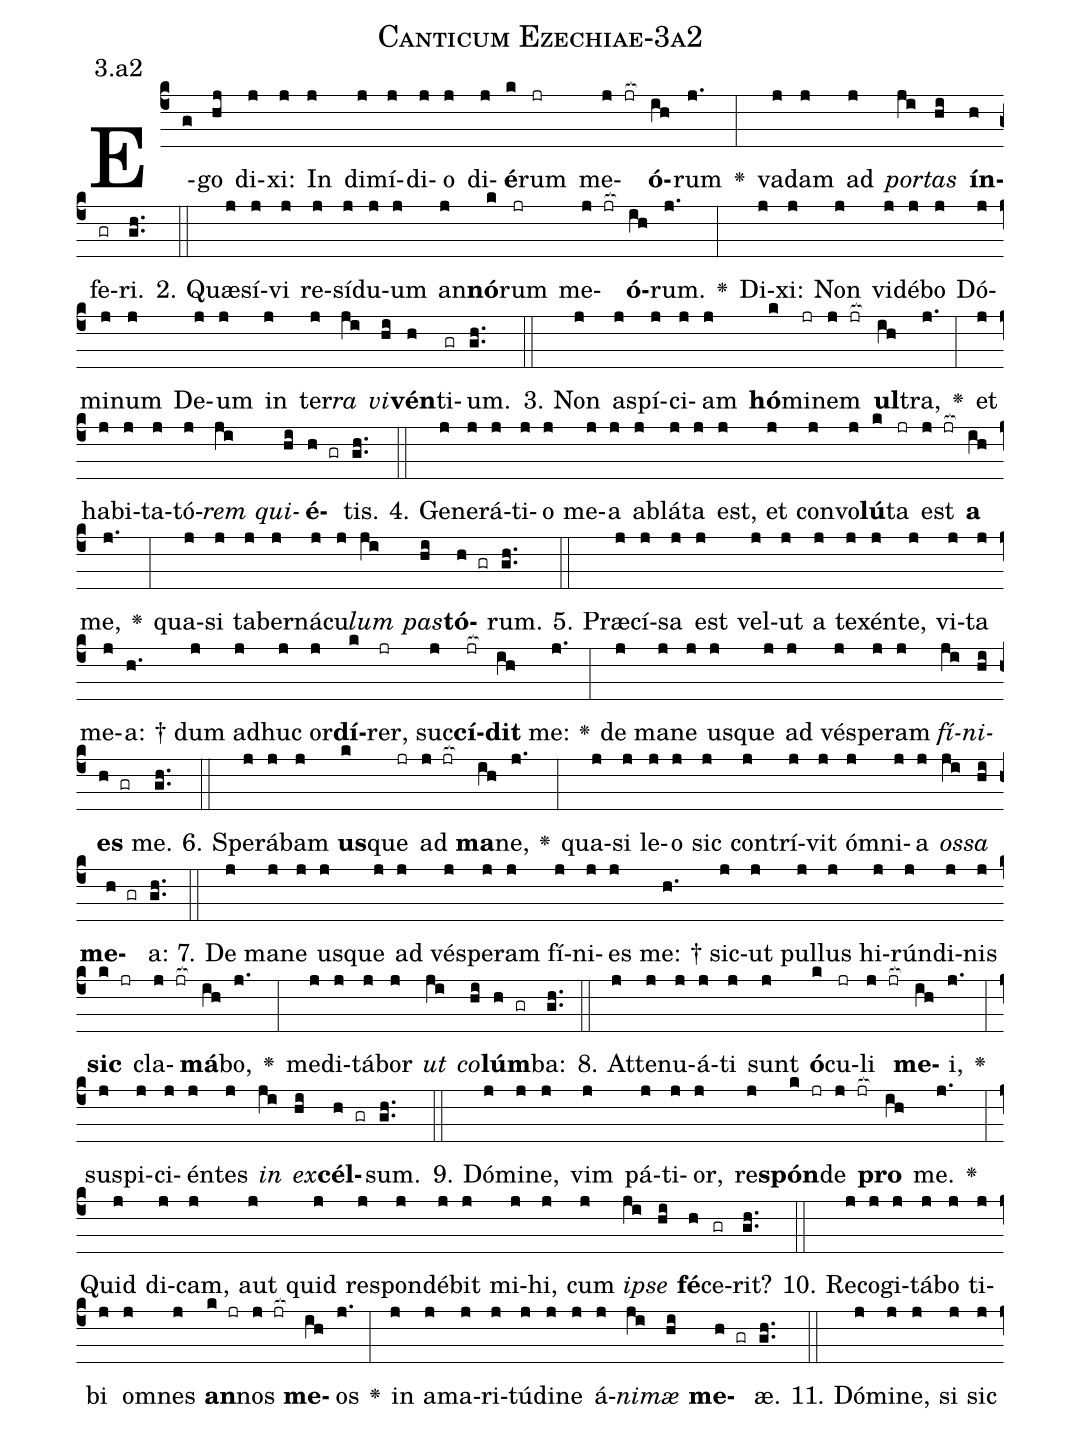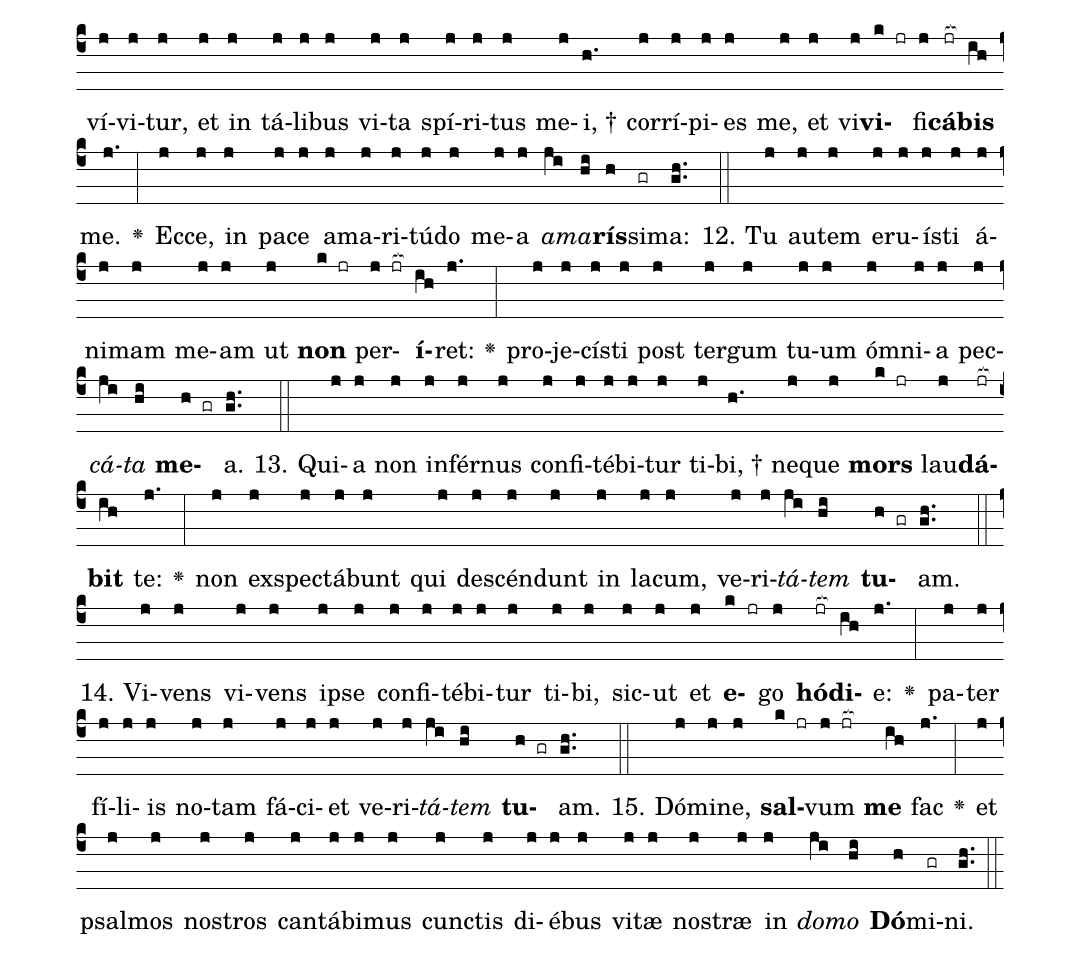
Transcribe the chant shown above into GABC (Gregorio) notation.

name: Canticum Ezechiae-3a2;
annotation: 3.a2;
%%
(c4)E(g)go(hj) di(j)xi:(j) In(j) di(j)mí(j)di(j)o(j) di(j)<b>é</b>(k)rum(jr) me(j jr[ocb:1{])<b>ó</b>(ih[ocb:0}])rum(j.) <v>\greheightstar</v>(:) va(j)dam(j) ad(j) <i>por</i>(ji)<i>tas</i>(hi) <b>ín</b>(h)fe(gr)ri.(gh..) (::)
2. Quæ(j)sí(j)vi(j) re(j)sí(j)du(j)um(j) an(j)<b>nó</b>(k)rum(jr) me(j jr[ocb:1{])<b>ó</b>(ih[ocb:0}])rum.(j.) <v>\greheightstar</v>(:) Di(j)xi:(j) Non(j) vi(j)dé(j)bo(j) Dó(j)mi(j)num(j) De(j)um(j) in(j) ter(j)<i>ra</i>(ji) <i>vi</i>(hi)<b>vén</b>(h)ti(gr)um.(gh..) (::)
3. Non(j) a(j)spí(j)ci(j)am(j) <b>hó</b>(k)mi(jr)nem(j jr[ocb:1{]) <b>ul</b>(ih[ocb:0}])tra,(j.) <v>\greheightstar</v>(:) et(j) ha(j)bi(j)ta(j)tó(j)<i>rem</i>(ji) <i>qui</i>(hi)<b>é</b>(h gr)tis.(gh..) (::)
4. Ge(j)ne(j)rá(j)ti(j)o(j) me(j)a(j) ab(j)lá(j)ta(j) est,(j) et(j) con(j)vo(j)<b>lú</b>(k)ta(jr) est(j jr[ocb:1{]) <b>a</b>(ih[ocb:0}]) me,(j.) <v>\greheightstar</v>(:) qua(j)si(j) ta(j)ber(j)ná(j)cu(j)<i>lum</i>(ji) <i>pas</i>(hi)<b>tó</b>(h gr)rum.(gh..) (::)
5. Præ(j)cí(j)sa(j) est(j) vel(j)ut(j) a(j) te(j)xén(j)te,(j) vi(j)ta(j) me(j)a: †(h.) dum(j) ad(j)huc(j) or(j)<b>dí</b>(k)rer,(jr) suc(j)<b>cí</b>(jr[ocb:1{])<b>dit</b>(ih[ocb:0}]) me:(j.) <v>\greheightstar</v>(:) de(j) ma(j)ne(j) us(j)que(j) ad(j) vés(j)pe(j)ram(j) <i>fí</i>(ji)<i>ni</i>(hi)<b>es</b>(h gr) me.(gh..) (::)
6. Spe(j)rá(j)bam(j) <b>us</b>(k)que(jr) ad(j jr[ocb:1{]) <b>ma</b>(ih[ocb:0}])ne,(j.) <v>\greheightstar</v>(:) qua(j)si(j) le(j)o(j) sic(j) con(j)trí(j)vit(j) óm(j)ni(j)a(j) <i>os</i>(ji)<i>sa</i>(hi) <b>me</b>(h gr)a:(gh..) (::)
7. De(j) ma(j)ne(j) us(j)que(j) ad(j) vés(j)pe(j)ram(j) fí(j)ni(j)es(j) me: †(h.) sic(j)ut(j) pul(j)lus(j) hi(j)rún(j)di(j)nis(j) <b>sic</b>(k jr) cla(j jr[ocb:1{])<b>má</b>(ih[ocb:0}])bo,(j.) <v>\greheightstar</v>(:) me(j)di(j)tá(j)bor(j) <i>ut</i>(ji) <i>co</i>(hi)<b>lúm</b>(h gr)ba:(gh..) (::)
8. At(j)te(j)nu(j)á(j)ti(j) sunt(j) <b>ó</b>(k)cu(jr)li(j jr[ocb:1{]) <b>me</b>(ih[ocb:0}])i,(j.) <v>\greheightstar</v>(:) su(j)spi(j)ci(j)én(j)tes(j) <i>in</i>(ji) <i>ex</i>(hi)<b>cél</b>(h gr)sum.(gh..) (::)
9. Dó(j)mi(j)ne,(j) vim(j) pá(j)ti(j)or,(j) re(j)<b>spón</b>(k jr)de(j jr[ocb:1{]) <b>pro</b>(ih[ocb:0}]) me.(j.) <v>\greheightstar</v>(:) Quid(j) di(j)cam,(j) aut(j) quid(j) re(j)spon(j)dé(j)bit(j) mi(j)hi,(j) cum(j) <i>ip</i>(ji)<i>se</i>(hi) <b>fé</b>(h)ce(gr)rit?(gh..) (::)
10. Re(j)co(j)gi(j)tá(j)bo(j) ti(j)bi(j) om(j)nes(j) <b>an</b>(k jr)nos(j jr[ocb:1{]) <b>me</b>(ih[ocb:0}])os(j.) <v>\greheightstar</v>(:) in(j) a(j)ma(j)ri(j)tú(j)di(j)ne(j) á(j)<i>ni</i>(ji)<i>mæ</i>(hi) <b>me</b>(h gr)æ.(gh..) (::)
11. Dó(j)mi(j)ne,(j) si(j) sic(j) ví(j)vi(j)tur,(j) et(j) in(j) tá(j)li(j)bus(j) vi(j)ta(j) spí(j)ri(j)tus(j) me(j)i, †(h.) cor(j)rí(j)pi(j)es(j) me,(j) et(j) vi(j)<b>vi</b>(k jr)fi(j)<b>cá</b>(jr[ocb:1{])<b>bis</b>(ih[ocb:0}]) me.(j.) <v>\greheightstar</v>(:) Ec(j)ce,(j) in(j) pa(j)ce(j) a(j)ma(j)ri(j)tú(j)do(j) me(j)a(j) <i>a</i>(ji)<i>ma</i>(hi)<b>rís</b>(h)si(gr)ma:(gh..) (::)
12. Tu(j) au(j)tem(j) e(j)ru(j)ís(j)ti(j) á(j)ni(j)mam(j) me(j)am(j) ut(j) <b>non</b>(k jr) per(j jr[ocb:1{])<b>í</b>(ih[ocb:0}])ret:(j.) <v>\greheightstar</v>(:) pro(j)je(j)cís(j)ti(j) post(j) ter(j)gum(j) tu(j)um(j) óm(j)ni(j)a(j) pec(j)<i>cá</i>(ji)<i>ta</i>(hi) <b>me</b>(h gr)a.(gh..) (::)
13. Qui(j)a(j) non(j) in(j)fér(j)nus(j) con(j)fi(j)té(j)bi(j)tur(j) ti(j)bi, †(h.) ne(j)que(j) <b>mors</b>(k jr) lau(j)<b>dá</b>(jr[ocb:1{])<b>bit</b>(ih[ocb:0}]) te:(j.) <v>\greheightstar</v>(:) non(j) ex(j)spec(j)tá(j)bunt(j) qui(j) de(j)scén(j)dunt(j) in(j) la(j)cum,(j) ve(j)ri(j)<i>tá</i>(ji)<i>tem</i>(hi) <b>tu</b>(h gr)am.(gh..) (::)
14. Vi(j)vens(j) vi(j)vens(j) ip(j)se(j) con(j)fi(j)té(j)bi(j)tur(j) ti(j)bi,(j) sic(j)ut(j) et(j) <b>e</b>(k jr)go(j) <b>hó</b>(jr[ocb:1{])<b>di</b>(ih[ocb:0}])e:(j.) <v>\greheightstar</v>(:) pa(j)ter(j) fí(j)li(j)is(j) no(j)tam(j) fá(j)ci(j)et(j) ve(j)ri(j)<i>tá</i>(ji)<i>tem</i>(hi) <b>tu</b>(h gr)am.(gh..) (::)
15. Dó(j)mi(j)ne,(j) <b>sal</b>(k jr)vum(j jr[ocb:1{]) <b>me</b>(ih[ocb:0}]) fac(j.) <v>\greheightstar</v>(:) et(j) psal(j)mos(j) nos(j)tros(j) can(j)tá(j)bi(j)mus(j) cunc(j)tis(j) di(j)é(j)bus(j) vi(j)tæ(j) nos(j)træ(j) in(j) <i>do</i>(ji)<i>mo</i>(hi) <b>Dó</b>(h)mi(gr)ni.(gh..) (::)
